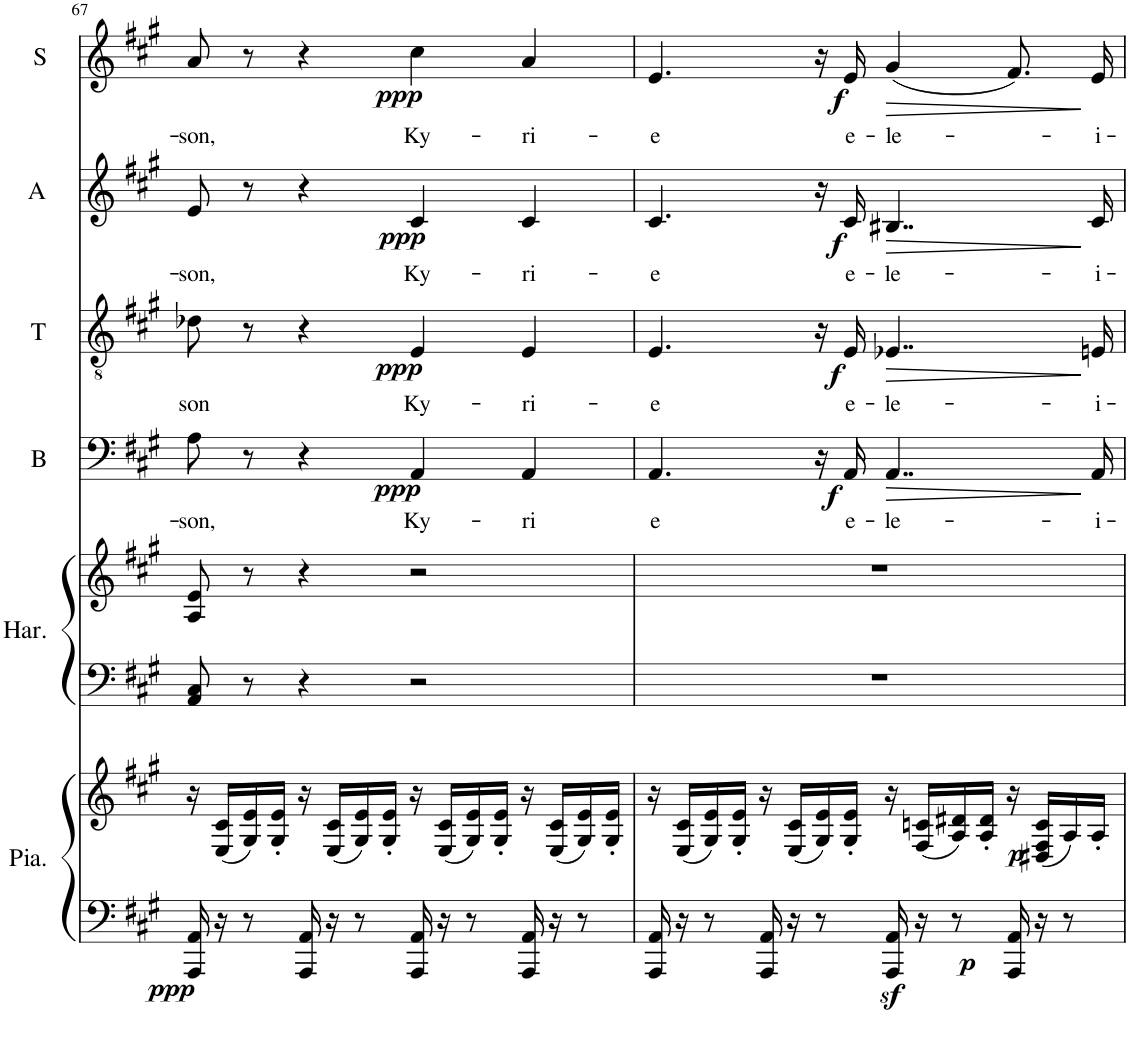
**kern	**kern	**dynam	**kern	**kern	**kern	**text	**dynam	**kern	**text	**dynam	**kern	**text	**dynam	**kern	**text	**dynam
*part6	*part6	*part6	*part5	*part5	*part4	*part4	*part4	*part3	*part3	*part3	*part2	*part2	*part2	*part1	*part1	*part1
*staff8	*staff7	*staff7/8	*staff6	*staff5	*staff4	*staff4	*staff4	*staff3	*staff3	*staff3	*staff2	*staff2	*staff2	*staff1	*staff1	*staff1
*I"Piano	*	*	*I"Harmonium	*	*I"B	*	*	*I"T	*	*	*I"A	*	*	*I"S	*	*
*I'Pia.	*	*	*I'Har.	*	*I'B	*	*	*I'T	*	*	*I'A	*	*	*I'S	*	*
!!LO:PB:g=z
*clefF4	*clefG2	*	*clefF4	*clefG2	*clefF4	*	*	*clefGv2	*	*	*clefG2	*	*	*clefG2	*	*
*k[f#c#g#]	*k[f#c#g#]	*	*k[f#c#g#]	*k[f#c#g#]	*k[f#c#g#]	*	*	*k[f#c#g#]	*	*	*k[f#c#g#]	*	*	*k[f#c#g#]	*	*
*M4/4	*M4/4	*	*M4/4	*M4/4	*M4/4	*	*	*M4/4	*	*	*M4/4	*	*	*M4/4	*	*
=67	=67	=67	=67	=67	=67	=67	=67	=67	=67	=67	=67	=67	=67	=67	=67	=67
!LO:N:n=1:head=solid	!	!	!	!	!	!	!	!	!	!	!	!	!	!	!	!
!LO:N:n=2:head=solid	!	!LO:DY:b=2	!	!	!	!LO:LY:b	!	!	!LO:LY:b	!	!	!LO:LY:b	!	!	!LO:LY:b	!
16AAA/ 16AA/	16r	ppp	8AA/ 8C#/	8A/ 8e/	8A\	-son,	.	8d-X\	son	.	8e/	-son,	.	8a/	-son,	.
!	!LO:N:n=1:head=solid	!	!	!	!	!	!	!	!	!	!	!	!	!	!	!
!	!LO:N:n=2:head=solid	!	!	!	!	!	!	!	!	!	!	!	!	!	!	!
16r	(16E/ 16c#/LL	.	.	.	.	.	.	.	.	.	.	.	.	.	.	.
!	!LO:N:n=1:head=solid	!	!	!	!	!	!	!	!	!	!	!	!	!	!	!
!	!LO:N:n=2:head=solid	!	!	!	!	!	!	!	!	!	!	!	!	!	!	!
8r	16G#/ 16e/)	.	8r	8r	8r	.	.	8r	.	.	8r	.	.	8r	.	.
!	!LO:N:n=1:head=solid	!	!	!	!	!	!	!	!	!	!	!	!	!	!	!
!	!LO:N:n=2:head=solid	!	!	!	!	!	!	!	!	!	!	!	!	!	!	!
.	16G#/' 16e/'JJ	.	.	.	.	.	.	.	.	.	.	.	.	.	.	.
!LO:N:n=1:head=solid	!	!	!	!	!	!	!	!	!	!	!	!	!	!	!	!
!LO:N:n=2:head=solid	!	!	!	!	!	!	!	!	!	!	!	!	!	!	!	!
16AAA/ 16AA/	16r	.	4r	4r	4r	.	.	4r	.	.	4r	.	.	4r	.	.
!	!LO:N:n=1:head=solid	!	!	!	!	!	!	!	!	!	!	!	!	!	!	!
!	!LO:N:n=2:head=solid	!	!	!	!	!	!	!	!	!	!	!	!	!	!	!
16r	(16E/ 16c#/LL	.	.	.	.	.	.	.	.	.	.	.	.	.	.	.
!	!LO:N:n=1:head=solid	!	!	!	!	!	!	!	!	!	!	!	!	!	!	!
!	!LO:N:n=2:head=solid	!	!	!	!	!	!	!	!	!	!	!	!	!	!	!
8r	16G#/ 16e/)	.	.	.	.	.	.	.	.	.	.	.	.	.	.	.
!	!LO:N:n=1:head=solid	!	!	!	!	!	!	!	!	!	!	!	!	!	!	!
!	!LO:N:n=2:head=solid	!	!	!	!	!	!	!	!	!	!	!	!	!	!	!
.	16G#/' 16e/'JJ	.	.	.	.	.	.	.	.	.	.	.	.	.	.	.
!LO:N:n=1:head=solid	!	!	!	!	!	!	!	!	!	!	!	!	!	!	!	!
!LO:N:n=2:head=solid	!	!	!	!	!	!LO:LY:b	!LO:DY:b	!	!LO:LY:b	!LO:DY:b	!	!LO:LY:b	!LO:DY:b	!	!LO:LY:b	!LO:DY:b
16AAA/ 16AA/	16r	.	2r	2r	4AA/	Ky-	ppp	4E/	Ky-	ppp	4c#/	Ky-	ppp	4cc#\	Ky-	ppp
!	!LO:N:n=1:head=solid	!	!	!	!	!	!	!	!	!	!	!	!	!	!	!
!	!LO:N:n=2:head=solid	!	!	!	!	!	!	!	!	!	!	!	!	!	!	!
16r	(16E/ 16c#/LL	.	.	.	.	.	.	.	.	.	.	.	.	.	.	.
!	!LO:N:n=1:head=solid	!	!	!	!	!	!	!	!	!	!	!	!	!	!	!
!	!LO:N:n=2:head=solid	!	!	!	!	!	!	!	!	!	!	!	!	!	!	!
8r	16G#/ 16e/)	.	.	.	.	.	.	.	.	.	.	.	.	.	.	.
!	!LO:N:n=1:head=solid	!	!	!	!	!	!	!	!	!	!	!	!	!	!	!
!	!LO:N:n=2:head=solid	!	!	!	!	!	!	!	!	!	!	!	!	!	!	!
.	16G#/' 16e/'JJ	.	.	.	.	.	.	.	.	.	.	.	.	.	.	.
!LO:N:n=1:head=solid	!	!	!	!	!	!	!	!	!	!	!	!	!	!	!	!
!LO:N:n=2:head=solid	!	!	!	!	!	!LO:LY:b	!	!	!LO:LY:b	!	!	!LO:LY:b	!	!	!LO:LY:b	!
16AAA/ 16AA/	16r	.	.	.	4AA/	-ri	.	4E/	-ri-	.	4c#/	-ri-	.	4a/	-ri-	.
!	!LO:N:n=1:head=solid	!	!	!	!	!	!	!	!	!	!	!	!	!	!	!
!	!LO:N:n=2:head=solid	!	!	!	!	!	!	!	!	!	!	!	!	!	!	!
16r	(16E/ 16c#/LL	.	.	.	.	.	.	.	.	.	.	.	.	.	.	.
!	!LO:N:n=1:head=solid	!	!	!	!	!	!	!	!	!	!	!	!	!	!	!
!	!LO:N:n=2:head=solid	!	!	!	!	!	!	!	!	!	!	!	!	!	!	!
8r	16G#/ 16e/)	.	.	.	.	.	.	.	.	.	.	.	.	.	.	.
!	!LO:N:n=1:head=solid	!	!	!	!	!	!	!	!	!	!	!	!	!	!	!
!	!LO:N:n=2:head=solid	!	!	!	!	!	!	!	!	!	!	!	!	!	!	!
.	16G#/' 16e/'JJ	.	.	.	.	.	.	.	.	.	.	.	.	.	.	.
=68	=68	=68	=68	=68	=68	=68	=68	=68	=68	=68	=68	=68	=68	=68	=68	=68
!LO:N:n=1:head=solid	!	!	!	!	!	!	!	!	!	!	!	!	!	!	!	!
!LO:N:n=2:head=solid	!	!	!	!	!	!LO:LY:b	!	!	!LO:LY:b	!	!	!LO:LY:b	!	!	!LO:LY:b	!
16AAA/ 16AA/	16r	.	1r	1r	4.AA/	e	.	4.E/	-e	.	4.c#/	-e	.	4.e/	-e	.
!	!LO:N:n=1:head=solid	!	!	!	!	!	!	!	!	!	!	!	!	!	!	!
!	!LO:N:n=2:head=solid	!	!	!	!	!	!	!	!	!	!	!	!	!	!	!
16r	(16E/ 16c#/LL	.	.	.	.	.	.	.	.	.	.	.	.	.	.	.
!	!LO:N:n=1:head=solid	!	!	!	!	!	!	!	!	!	!	!	!	!	!	!
!	!LO:N:n=2:head=solid	!	!	!	!	!	!	!	!	!	!	!	!	!	!	!
8r	16G#/ 16e/)	.	.	.	.	.	.	.	.	.	.	.	.	.	.	.
!	!LO:N:n=1:head=solid	!	!	!	!	!	!	!	!	!	!	!	!	!	!	!
!	!LO:N:n=2:head=solid	!	!	!	!	!	!	!	!	!	!	!	!	!	!	!
.	16G#/' 16e/'JJ	.	.	.	.	.	.	.	.	.	.	.	.	.	.	.
!LO:N:n=1:head=solid	!	!	!	!	!	!	!	!	!	!	!	!	!	!	!	!
!LO:N:n=2:head=solid	!	!	!	!	!	!	!	!	!	!	!	!	!	!	!	!
16AAA/ 16AA/	16r	.	.	.	.	.	.	.	.	.	.	.	.	.	.	.
!	!LO:N:n=1:head=solid	!	!	!	!	!	!	!	!	!	!	!	!	!	!	!
!	!LO:N:n=2:head=solid	!	!	!	!	!	!	!	!	!	!	!	!	!	!	!
16r	(16E/ 16c#/LL	.	.	.	.	.	.	.	.	.	.	.	.	.	.	.
!	!LO:N:n=1:head=solid	!	!	!	!	!	!	!	!	!	!	!	!	!	!	!
!	!LO:N:n=2:head=solid	!	!	!	!	!	!LO:DY:b	!	!	!LO:DY:b	!	!	!LO:DY:b	!	!	!
8r	16G#/ 16e/)	.	.	.	16r	.	f	16r	.	f	16r	.	f	16r	.	.
!	!LO:N:n=1:head=solid	!	!	!	!	!	!	!	!	!	!	!	!	!	!	!
!	!LO:N:n=2:head=solid	!	!	!	!	!LO:LY:b	!	!	!LO:LY:b	!	!	!LO:LY:b	!	!	!LO:LY:b	!LO:DY:b
.	16G#/' 16e/'JJ	.	.	.	16AA/	e-	.	16E/	e-	.	16c#/	e-	.	16e/	e-	f
!LO:N:n=1:head=solid	!	!	!	!	!	!	!	!	!	!	!	!	!	!	!	!
!LO:N:n=2:head=solid	!	!	!	!	!	!LO:LY:b	!LO:HP:b	!	!LO:LY:b	!LO:HP:b	!	!LO:LY:b	!LO:HP:b	!	!LO:LY:b	!LO:HP:b
16AAA/z< 16AA/z<	16r	.	.	.	4..AA/	-le-	>	4..E-X/	-le-	>	4..B#X/	-le-	>	(4g#/	-le-	>
!	!LO:N:n=1:head=solid	!	!	!	!	!	!	!	!	!	!	!	!	!	!	!
!	!LO:N:n=2:head=solid	!	!	!	!	!	!	!	!	!	!	!	!	!	!	!
16r	(16F#/ 16cn/LL	.	.	.	.	.	.	.	.	.	.	.	.	.	.	.
!	!LO:N:n=1:head=solid	!	!	!	!	!	!	!	!	!	!	!	!	!	!	!
!	!LO:N:n=2:head=solid	!LO:DY:b=2	!	!	!	!	!	!	!	!	!	!	!	!	!	!
8r	16A/ 16d#X/)	p	.	.	.	.	.	.	.	.	.	.	.	.	.	.
!	!LO:N:n=1:head=solid	!	!	!	!	!	!	!	!	!	!	!	!	!	!	!
!	!LO:N:n=2:head=solid	!	!	!	!	!	!	!	!	!	!	!	!	!	!	!
.	16A/' 16d#/'JJ	.	.	.	.	.	.	.	.	.	.	.	.	.	.	.
!LO:N:n=1:head=solid	!	!	!	!	!	!	!	!	!	!	!	!	!	!	!	!
!LO:N:n=2:head=solid	!	!LO:DY:b	!	!	!	!	!	!	!	!	!	!	!	!	!	!
16AAA/ 16AA/	16r	p	.	.	.	.	.	.	.	.	.	.	.	8.f#/L)	.	.
!	!LO:N:n=1:head=solid	!	!	!	!	!	!	!	!	!	!	!	!	!	!	!
!	!LO:N:n=2:head=solid	!	!	!	!	!	!	!	!	!	!	!	!	!	!	!
!	!LO:N:n=3:head=solid	!	!	!	!	!	!	!	!	!	!	!	!	!	!	!
16r	(16D#X/ 16F#/ 16c/LL	.	.	.	.	.	.	.	.	.	.	.	.	.	.	.
!	!LO:N:head=solid	!	!	!	!	!	!	!	!	!	!	!	!	!	!	!
8r	16A/)	.	.	.	.	.	.	.	.	.	.	.	.	.	.	.
!	!LO:N:head=solid	!	!	!	!	!LO:LY:b	!	!	!LO:LY:b	!	!	!LO:LY:b	!	!	!LO:LY:b	!
.	16A'/JJ	.	.	.	16AA/	-i-	]	16En/	-i-	]	16c#/	-i-	]	16e/Jk	-i-	]
=	=	=	=	=	=	=	=	=	=	=	=	=	=	=	=	=
*-	*-	*-	*-	*-	*-	*-	*-	*-	*-	*-	*-	*-	*-	*-	*-	*-
